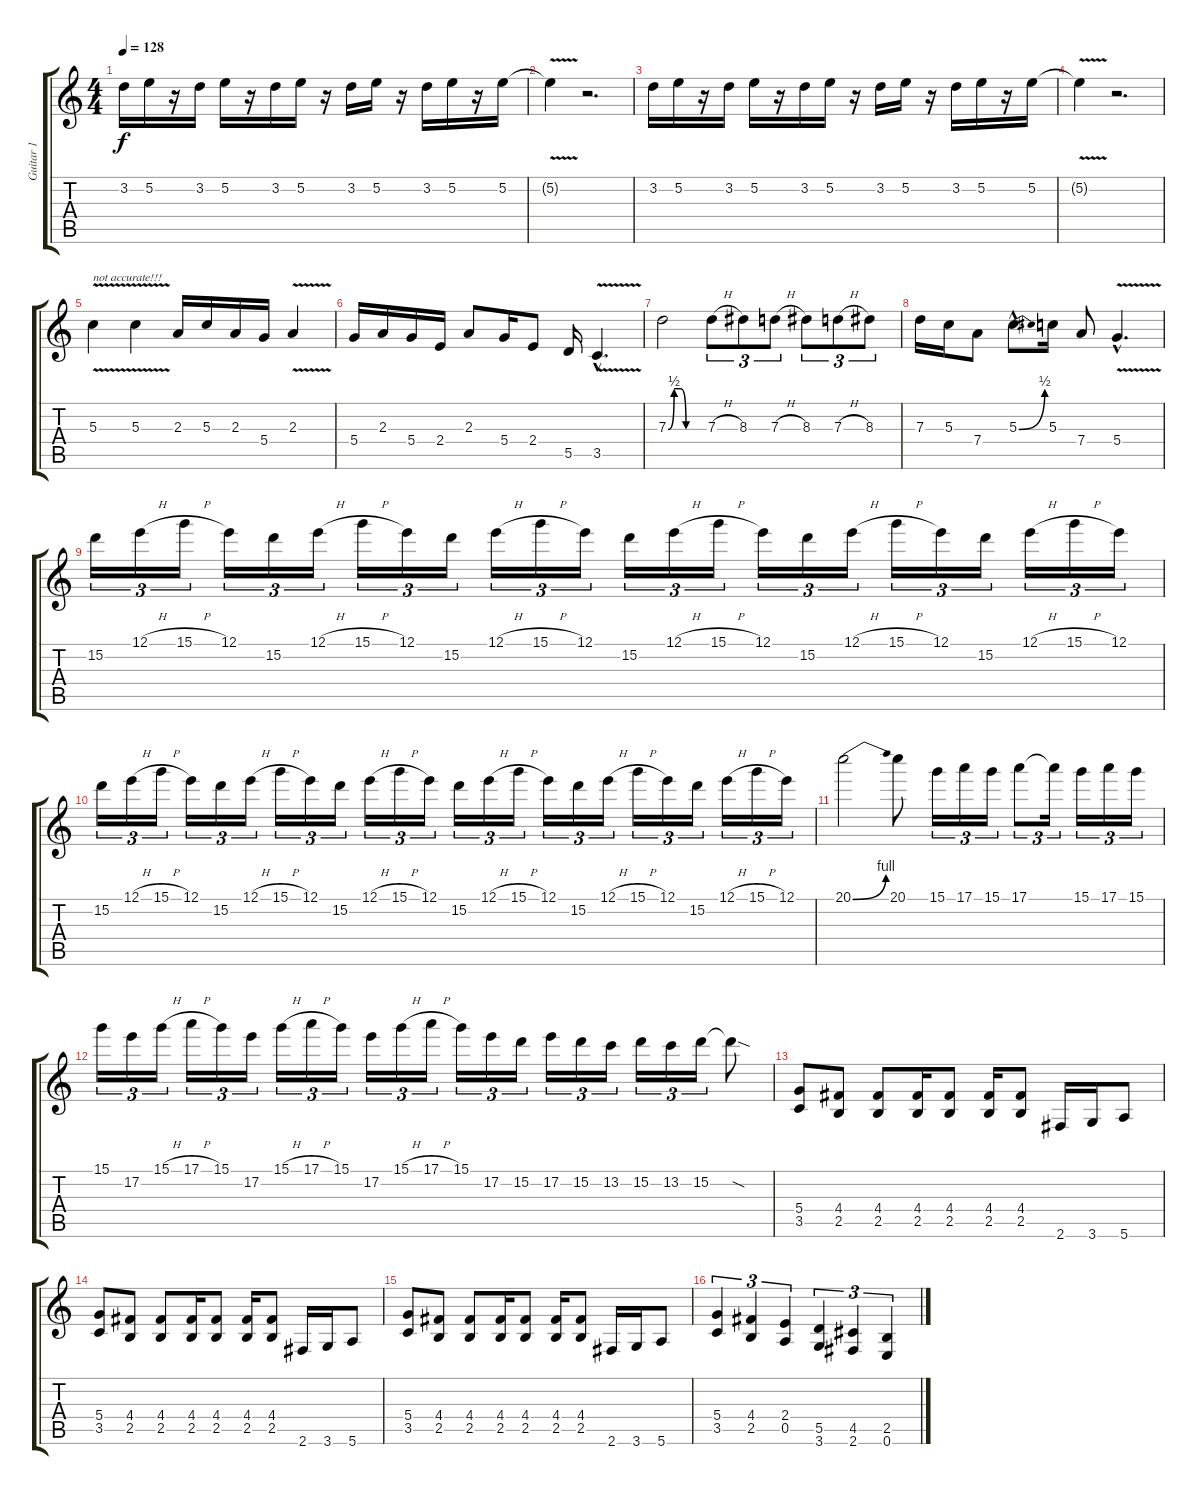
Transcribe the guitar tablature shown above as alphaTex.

\track ("Guitar 1" "Guitar 1") {instrument distortionguitar}
\staff {score tabs}
\tuning (E4 B3 G3 D3 A2 E2) {hide}
\ts (4 4)
\tempo 128
\clef g2
\ks c
3.2.16{dy f} 5.2.16 r.16 3.2.16 5.2.16 r.16 3.2.16 5.2.16 r.16 3.2.16 5.2.16 r.16 3.2.16 5.2.16 r.16 5.2.16 |
5.2{v t}.4 r.2{d} |
3.2.16 5.2.16 r.16 3.2.16 5.2.16 r.16 3.2.16 5.2.16 r.16 3.2.16 5.2.16 r.16 3.2.16 5.2.16 r.16 5.2.16 |
5.2{v t}.4 r.2{d} |
5.3{v}.4{txt "not accurate!!!"} 5.3{v}.4 2.3.16 5.3.16 2.3.16 5.4.16 2.3{v}.4 |
5.4.16 2.3.16 5.4.16 2.4.16 2.3.8 5.4.16 2.4.8 5.5.16 3.5{v hac}.4{d} |
7.3{be (custom 0 0 10 2 20 2 30 0 60 0)}.2 7.3{h}.8{tu (3 2)} 8.3.8{tu (3 2)} 7.3{h}.8{tu (3 2)} 8.3.8{tu (3 2)} 7.3{h}.8{tu (3 2)} 8.3.8{tu (3 2)} |
7.3.16 5.3.16 7.4.8 5.3{be (bend 0 0 60 2) hac}.8{d} 5.3.16 7.4.8 5.4{v hac}.4{d} |
15.2.16{tu (3 2)} 12.1{h}.16{tu (3 2)} 15.1{h}.16{tu (3 2)} 12.1.16{tu (3 2)} 15.2.16{tu (3 2)} 12.1{h}.16{tu (3 2)} 15.1{h}.16{tu (3 2)} 12.1.16{tu (3 2)} 15.2.16{tu (3 2)} 12.1{h}.16{tu (3 2)} 15.1{h}.16{tu (3 2)} 12.1.16{tu (3 2)} 15.2.16{tu (3 2)} 12.1{h}.16{tu (3 2)} 15.1{h}.16{tu (3 2)} 12.1.16{tu (3 2)} 15.2.16{tu (3 2)} 12.1{h}.16{tu (3 2)} 15.1{h}.16{tu (3 2)} 12.1.16{tu (3 2)} 15.2.16{tu (3 2)} 12.1{h}.16{tu (3 2)} 15.1{h}.16{tu (3 2)} 12.1.16{tu (3 2)} |
15.2.16{tu (3 2)} 12.1{h}.16{tu (3 2)} 15.1{h}.16{tu (3 2)} 12.1.16{tu (3 2)} 15.2.16{tu (3 2)} 12.1{h}.16{tu (3 2)} 15.1{h}.16{tu (3 2)} 12.1.16{tu (3 2)} 15.2.16{tu (3 2)} 12.1{h}.16{tu (3 2)} 15.1{h}.16{tu (3 2)} 12.1.16{tu (3 2)} 15.2.16{tu (3 2)} 12.1{h}.16{tu (3 2)} 15.1{h}.16{tu (3 2)} 12.1.16{tu (3 2)} 15.2.16{tu (3 2)} 12.1{h}.16{tu (3 2)} 15.1{h}.16{tu (3 2)} 12.1.16{tu (3 2)} 15.2.16{tu (3 2)} 12.1{h}.16{tu (3 2)} 15.1{h}.16{tu (3 2)} 12.1.16{tu (3 2)} |
20.1{be (bend 0 0 60 4)}.2 20.1.8 15.1.16{tu (3 2)} 17.1.16{tu (3 2)} 15.1.16{tu (3 2)} 17.1.8{tu (3 2)} 17.1{t}.16{tu (3 2)} 15.1.16{tu (3 2)} 17.1.16{tu (3 2)} 15.1.16{tu (3 2)} |
15.1.16{tu (3 2)} 17.2.16{tu (3 2)} 15.1{h}.16{tu (3 2)} 17.1{h}.16{tu (3 2)} 15.1.16{tu (3 2)} 17.2.16{tu (3 2)} 15.1{h}.16{tu (3 2)} 17.1{h}.16{tu (3 2)} 15.1.16{tu (3 2)} 17.2.16{tu (3 2)} 15.1{h}.16{tu (3 2)} 17.1{h}.16{tu (3 2)} 15.1.16{tu (3 2)} 17.2.16{tu (3 2)} 15.2.16{tu (3 2)} 17.2.16{tu (3 2)} 15.2.16{tu (3 2)} 13.2.16{tu (3 2)} 15.2.16{tu (3 2)} 13.2.16{tu (3 2)} 15.2.16{tu (3 2)} 15.2{sod t}.8 |
(5.4 3.5).8 (4.4 2.5).8 (4.4 2.5).8 (4.4 2.5).16 (4.4 2.5).8 (4.4 2.5).16 (4.4 2.5).8 2.6.16 3.6.16 5.6.8 |
(5.4 3.5).8 (4.4 2.5).8 (4.4 2.5).8 (4.4 2.5).16 (4.4 2.5).8 (4.4 2.5).16 (4.4 2.5).8 2.6.16 3.6.16 5.6.8 |
(5.4 3.5).8 (4.4 2.5).8 (4.4 2.5).8 (4.4 2.5).16 (4.4 2.5).8 (4.4 2.5).16 (4.4 2.5).8 2.6.16 3.6.16 5.6.8 |
(5.4 3.5).4{tu (3 2)} (4.4 2.5).4{tu (3 2)} (2.4 0.5).4{tu (3 2)} (5.5 3.6).4{tu (3 2)} (4.5 2.6).4{tu (3 2)} (2.5 0.6).4{tu (3 2)}
